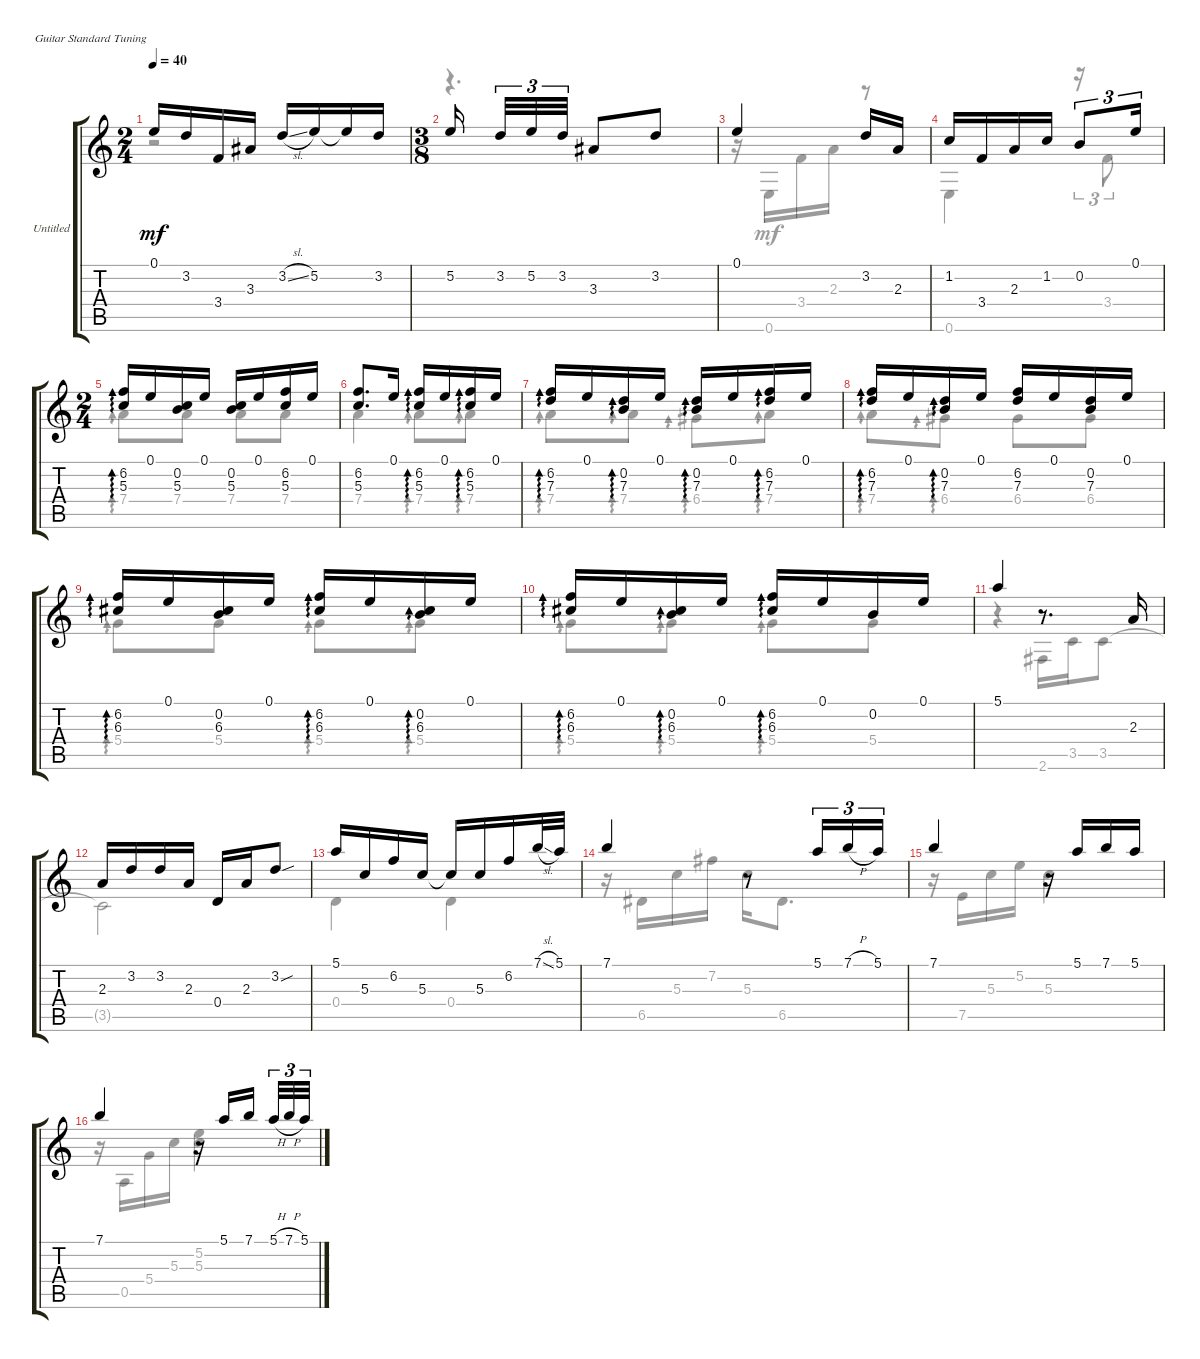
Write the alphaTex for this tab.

\bracketExtendMode groupsimilarinstruments
\firstSystemTrackNameOrientation horizontal
\otherSystemsTrackNameOrientation horizontal
\track ("Untitled" "Untitled") {instrument acousticguitarnylon}
\staff {score tabs}
\tuning (E4 B3 G3 D3 A2 E2)
\voice
\ts (2 4)
\tempo 40
\clef g2
\ks aminor
0.1.16{dy mf} 3.2.16 3.4.16 3.3.16 3.2{sl}.16 5.2.16 5.2{t}.16 3.2.16 |
\ts (3 8)
5.2.16 3.2.32{tu (3 2)} 5.2.32{tu (3 2)} 3.2.32{tu (3 2)} 3.3.8 3.2.8 |
0.1.4 3.2.16 2.3.16 |
1.2.16 3.4.16 2.3.16 1.2.16 0.2.8{tu (3 2)} 0.1.16{tu (3 2)} |
\ts (2 4)
(6.2 5.3).16{ad 0} 0.1.16 (5.3 0.2).16 0.1.16 (5.3 0.2).16 0.1.16 (6.2 5.3).16 0.1.16 |
(6.2 5.3).8{d} 0.1.16 (6.2 5.3).16{ad 0} 0.1.16 (6.2 5.3).16{ad 0} 0.1.16 |
(6.2 7.3).16{ad 0} 0.1.16 (7.3 0.2).16{ad 0} 0.1.16 (7.3 0.2).16{ad 0} 0.1.16 (6.2 7.3).16{ad 0} 0.1.16 |
(6.2 7.3).16{ad 0} 0.1.16 (7.3 0.2).16{ad 0} 0.1.16 (6.2 7.3).16 0.1.16 (7.3 0.2).16 0.1.16 |
(6.2 6.3).16{ad 0} 0.1.16 (6.3 0.2).16 0.1.16 (6.2 6.3).16{ad 0} 0.1.16 (6.3 0.2).16{ad 0} 0.1.16 |
(6.2 6.3).16{ad 0} 0.1.16 (6.3 0.2).16{ad 0} 0.1.16 (6.2 6.3).16{ad 0} 0.1.16 0.2.16 0.1.16 |
5.1.4 r.8{d} 2.3.16 |
2.3.16 3.2.16 3.2.16 2.3.16 0.4.16 2.3.16 3.2{sou}.8 |
5.1.16 5.3.16 6.2.16 5.3.16 5.3{t}.16 5.3.16 6.2.16 7.1{sl}.32 5.1.32 |
7.1.4 r.8 5.1.16{tu (3 2)} 7.1{h}.16{tu (3 2)} 5.1.16{tu (3 2)} |
7.1.4 r.16 5.1.16 7.1.16 5.1.16 |
7.1.4 r.16 5.1.16 7.1.16 5.1{h}.32{tu (3 2)} 7.1{h}.32{tu (3 2)} 5.1.32{tu (3 2)}
\voice
\clef g2
\ottava regular
\simile none
\ks aminor
r.2{dy mf} |
r.4{d} |
r.16 0.6.16 3.4.16 2.3.16 r.8 |
0.6.4 r.16{tu (3 2)} 3.4.8{tu (3 2)} |
7.4.8{ad 0} 7.4.8 7.4.8 7.4.8 |
7.4.4 7.4.8{ad 0} 7.4.8{ad 0} |
7.4.8{ad 0} 7.4.8{ad 0} 6.4.8{ad 0} 7.4.8{ad 0} |
7.4.8{ad 0} 6.4.8{ad 0} 6.4.8 6.4.8 |
5.4.8{ad 0} 5.4.8 5.4.8{ad 0} 5.4.8{ad 0} |
5.4.8{ad 0} 5.4.8{ad 0} 5.4.8{ad 0} 5.4.8 |
r.4 2.6.16 3.5.16 3.5.8 |
3.5{t}.2 |
0.4.4 0.4.4 |
r.16 6.5.16 5.3.16 7.2.16 5.3.16 6.5.8{d} |
r.16 7.5.16 5.3.16 5.2.16 5.3.4 |
r.16 0.5.16 5.4.16 5.3.16 (5.2 5.3).4
